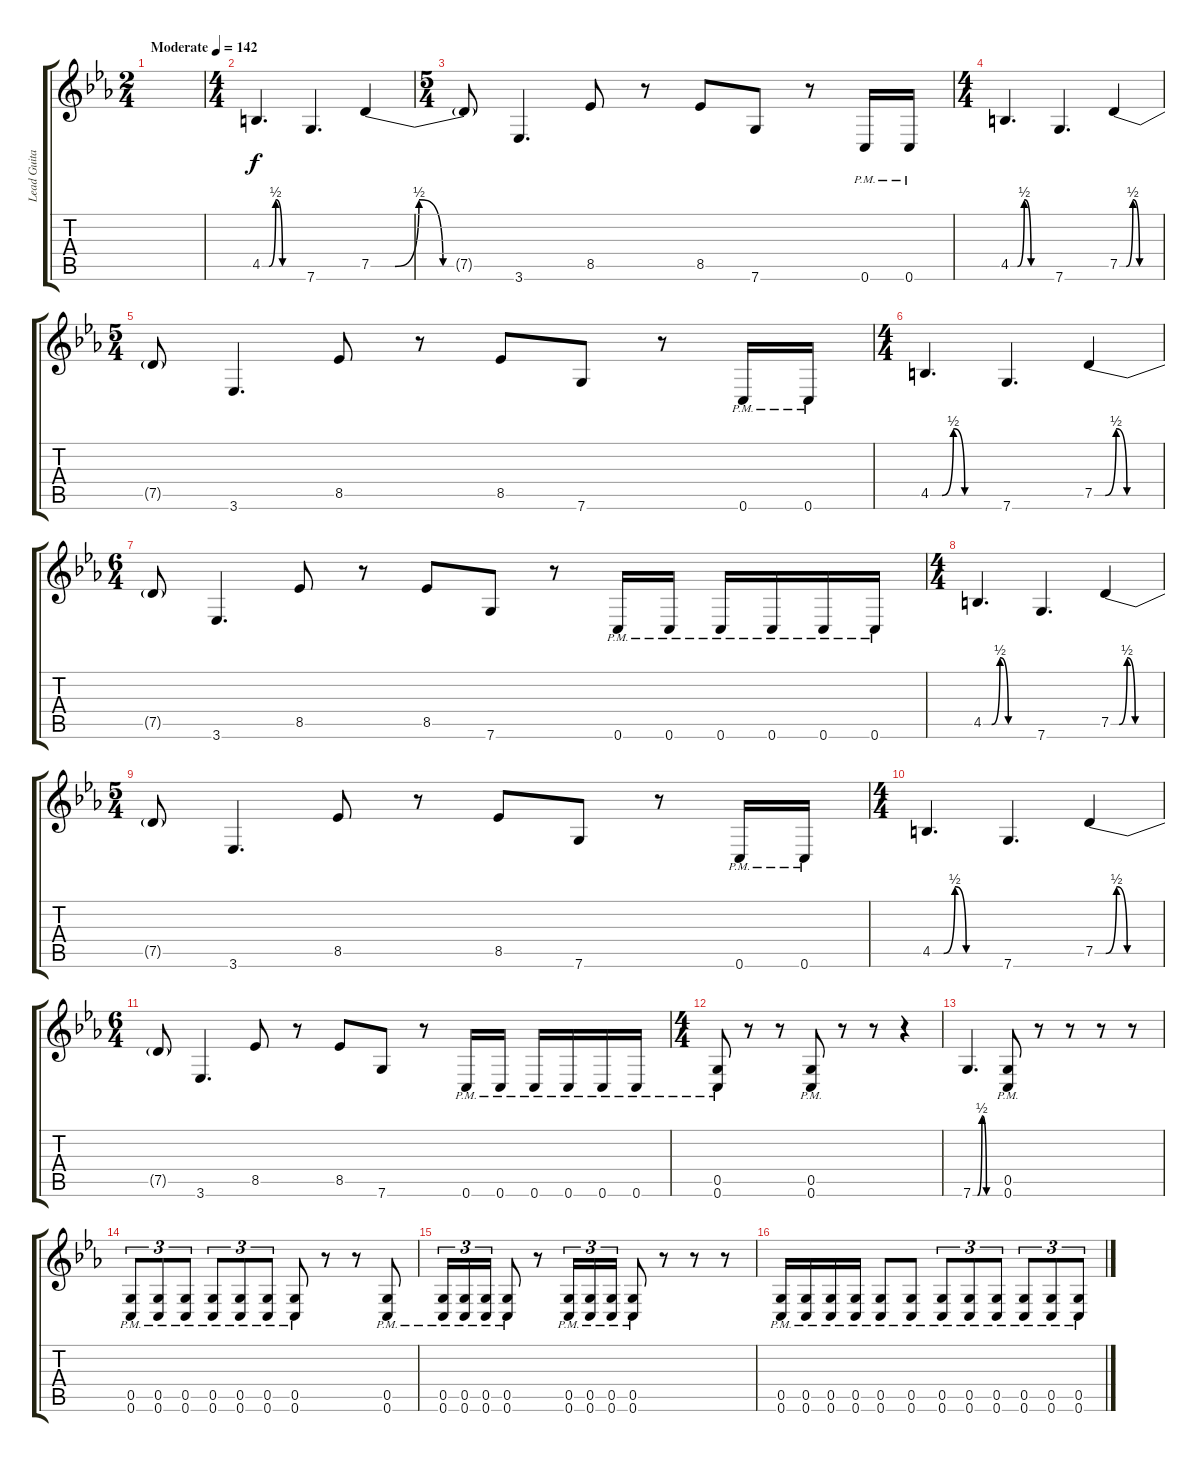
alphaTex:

\track ("Lead Guitar" "Lead Guita") {instrument distortionguitar}
\staff {score tabs}
\tuning (D4 A3 F3 C3 G2 C2) {hide}
\ts (2 4)
\tempo (142 "Moderate")
\clef g2
\ks cminor
|
\ts (4 4)
4.5{be (custom 0 0 10 0 20 2 30 0 60 0)}.4{d} 7.6.4{d} 7.5{be (custom 0 0 10 0 20 2 30 0 60 0)}.4 |
\ts (5 4)
7.5{t}.8 3.6.4{d} 8.5.8 r.8 8.5.8 7.6.8 r.8 0.6{pm}.16 0.6{pm}.16 |
\ts (4 4)
4.5{be (custom 0 0 10 0 20 2 30 0 60 0)}.4{d} 7.6.4{d} 7.5{be (custom 0 0 10 0 20 2 30 0 60 0)}.4 |
\ts (5 4)
7.5{t}.8 3.6.4{d} 8.5.8 r.8 8.5.8 7.6.8 r.8 0.6{pm}.16 0.6{pm}.16 |
\ts (4 4)
4.5{be (custom 0 0 10 0 20 2 30 0 60 0)}.4{d} 7.6.4{d} 7.5{be (custom 0 0 10 0 20 2 30 0 60 0)}.4 |
\ts (6 4)
7.5{t}.8 3.6.4{d} 8.5.8 r.8 8.5.8 7.6.8 r.8 0.6{pm}.16 0.6{pm}.16 0.6{pm}.16 0.6{pm}.16 0.6{pm}.16 0.6{pm}.16 |
\ts (4 4)
4.5{be (custom 0 0 10 0 20 2 30 0 60 0)}.4{d} 7.6.4{d} 7.5{be (custom 0 0 10 0 20 2 30 0 60 0)}.4 |
\ts (5 4)
7.5{t}.8 3.6.4{d} 8.5.8 r.8 8.5.8 7.6.8 r.8 0.6{pm}.16 0.6{pm}.16 |
\ts (4 4)
4.5{be (custom 0 0 10 0 20 2 30 0 60 0)}.4{d} 7.6.4{d} 7.5{be (custom 0 0 10 0 20 2 30 0 60 0)}.4 |
\ts (6 4)
7.5{t}.8 3.6.4{d} 8.5.8 r.8 8.5.8 7.6.8 r.8 0.6{pm}.16 0.6{pm}.16 0.6{pm}.16 0.6{pm}.16 0.6{pm}.16 0.6{pm}.16 |
\ts (4 4)
(0.5{pm} 0.6{pm}).8 r.8 r.8 (0.5{pm} 0.6{pm}).8 r.8 r.8 r.4 |
7.6{be (custom 0 0 10 0 20 2 30 0 60 0)}.4{d} (0.5{pm} 0.6{pm}).8 r.8 r.8 r.8 r.8 |
(0.5{pm} 0.6{pm}).8{tu (3 2)} (0.5{pm} 0.6{pm}).8{tu (3 2)} (0.5{pm} 0.6{pm}).8{tu (3 2)} (0.5{pm} 0.6{pm}).8{tu (3 2)} (0.5{pm} 0.6{pm}).8{tu (3 2)} (0.5{pm} 0.6{pm}).8{tu (3 2)} (0.5{pm} 0.6{pm}).8 r.8 r.8 (0.5{pm} 0.6{pm}).8 |
(0.5{pm} 0.6{pm}).16{tu (3 2)} (0.5{pm} 0.6{pm}).16{tu (3 2)} (0.5{pm} 0.6{pm}).16{tu (3 2)} (0.5{pm} 0.6{pm}).8 r.8 (0.5{pm} 0.6{pm}).16{tu (3 2)} (0.5{pm} 0.6{pm}).16{tu (3 2)} (0.5{pm} 0.6{pm}).16{tu (3 2)} (0.5{pm} 0.6{pm}).8 r.8 r.8 r.8 |
(0.5{pm} 0.6{pm}).16 (0.5{pm} 0.6{pm}).16 (0.5{pm} 0.6{pm}).16 (0.5{pm} 0.6{pm}).16 (0.5{pm} 0.6{pm}).8 (0.5{pm} 0.6{pm}).8 (0.5{pm} 0.6{pm}).8{tu (3 2)} (0.5{pm} 0.6{pm}).8{tu (3 2)} (0.5{pm} 0.6{pm}).8{tu (3 2)} (0.5{pm} 0.6{pm}).8{tu (3 2)} (0.5{pm} 0.6{pm}).8{tu (3 2)} (0.5{pm} 0.6{pm}).8{tu (3 2)}
